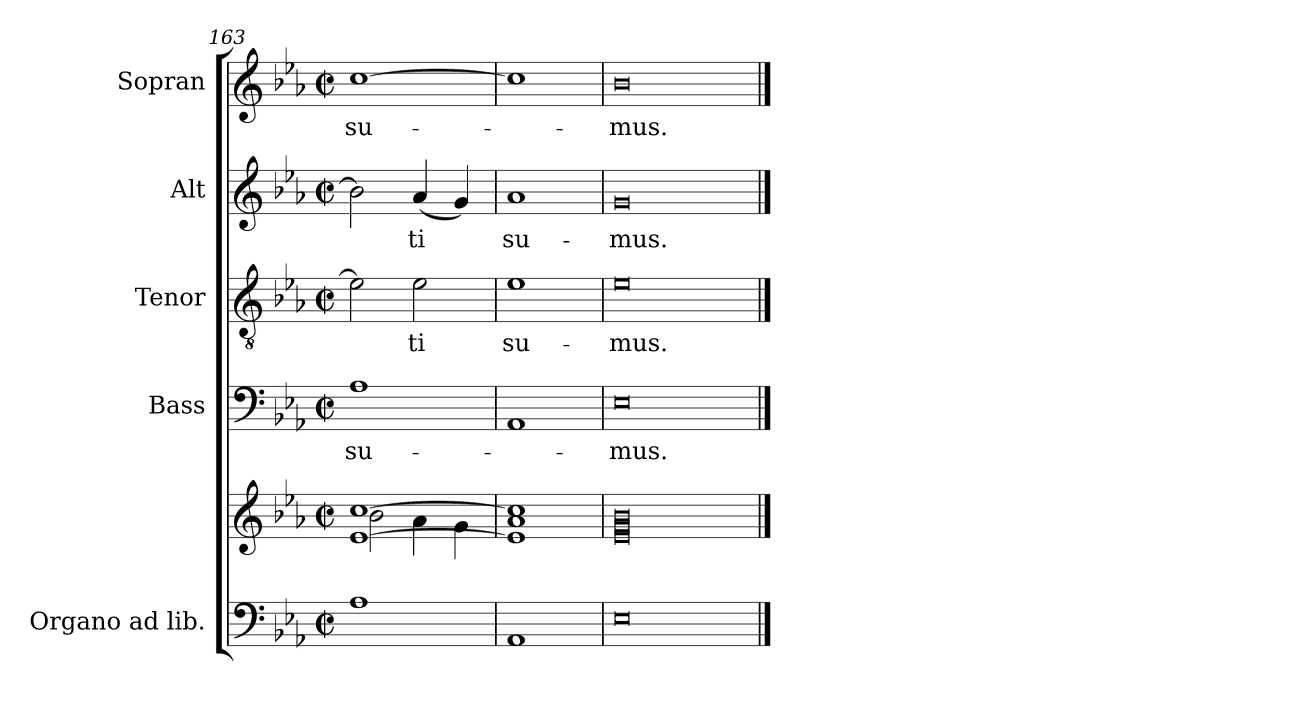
**kern	**kern	**kern	**text	**kern	**text	**kern	**text	**kern	**text
*part5	*part5	*part4	*part4	*part3	*part3	*part2	*part2	*part1	*part1
*staff6	*staff5	*staff4	*staff4	*staff3	*staff3	*staff2	*staff2	*staff1	*staff1
*I"Organo ad lib.	*	*I"Bass	*	*I"Tenor	*	*I"Alt	*	*I"Sopran	*
*	*	*I'B.	*	*I'T.	*	*I'A.	*	*I'S.	*
*clefF4	*clefG2	*clefF4	*	*clefGv2	*	*clefG2	*	*clefG2	*
*k[b-e-a-]	*k[b-e-a-]	*k[b-e-a-]	*	*k[b-e-a-]	*	*k[b-e-a-]	*	*k[b-e-a-]	*
*E-:	*E-:	*E-:	*	*E-:	*	*E-:	*	*E-:	*
*M2/2	*M2/2	*M2/2	*	*M2/2	*	*M2/2	*	*M2/2	*
*met(c|)	*met(c|)	*met(c|)	*	*met(c|)	*	*met(c|)	*	*met(c|)	*
=163	=163	=163	=163	=163	=163	=163	=163	=163	=163
*	*^	*	*	*	*	*	*	*	*
!	!	!	!	!LO:LY:b	!	!	!	!	!	!LO:LY:b
1A-	[<1e- [>1cc	2b-\	1A-	su-	2e-\]	.	2b-\]	.	[1cc	su-
!	!	!	!	!	!	!LO:LY:b	!	!LO:LY:b	!	!
.	.	4a-\	.	.	2e-\	-ti	(<4a-/	-ti	.	.
.	.	4g\	.	.	.	.	4g/)	.	.	.
=164	=164	=164	=164	=164	=164	=164	=164	=164	=164	=164
!	!	!	!	!	!	!LO:LY:b	!	!LO:LY:b	!	!
*	*v	*v	*	*	*	*	*	*	*	*
1AA-	1e-] 1a- 1cc]	1AA-	.	1e-	su-	1a-	su-	1cc]	.
=165	=165	=165	=165	=165	=165	=165	=165	=165	=165
!	!	!	!LO:LY:b	!	!LO:LY:b	!	!LO:LY:b	!	!LO:LY:b
0E-	0e- 0g 0b-	0E-	-mus.	0e-	-mus.	0g	-mus.	0b-	-mus.
==	==	==	==	==	==	==	==	==	==
*-	*-	*-	*-	*-	*-	*-	*-	*-	*-
